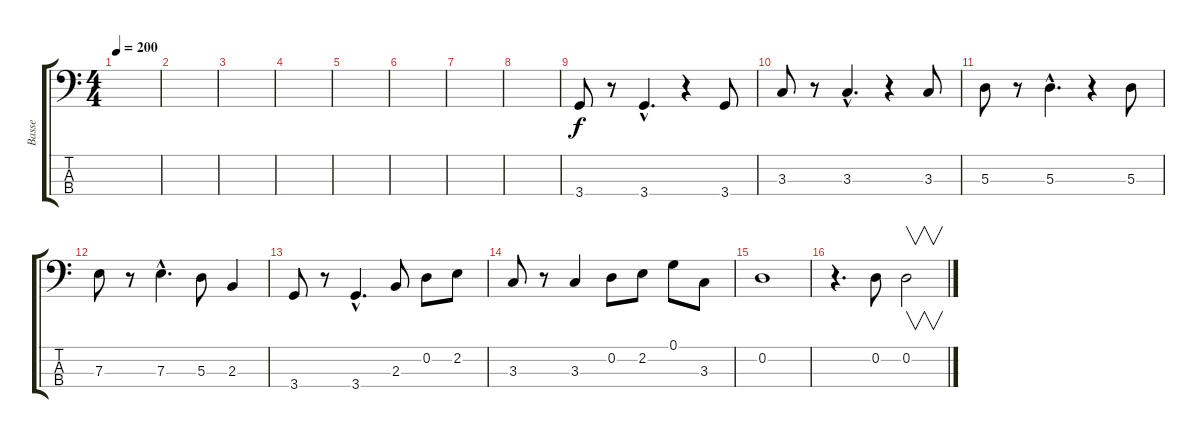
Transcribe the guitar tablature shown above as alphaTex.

\track ("Basse" "Basse") {instrument electricbassfinger}
\staff {score tabs}
\tuning (G2 D2 A1 E1) {hide}
\ts (4 4)
\tempo 200
\clef f4
\ks c
|
|
|
|
|
|
|
|
3.4.8 r.8 3.4{hac}.4{d} r.4 3.4.8 |
3.3.8 r.8 3.3{hac}.4{d} r.4 3.3.8 |
5.3.8 r.8 5.3{hac}.4{d} r.4 5.3.8 |
7.3.8 r.8 7.3{hac}.4{d} 5.3.8 2.3.4 |
3.4.8 r.8 3.4{hac}.4{d} 2.3.8 0.2.8 2.2.8 |
3.3.8 r.8 3.3.4 0.2.8 2.2.8 0.1.8 3.3.8 |
0.2.1 |
r.4{d} 0.2.8 0.2.2{v}
